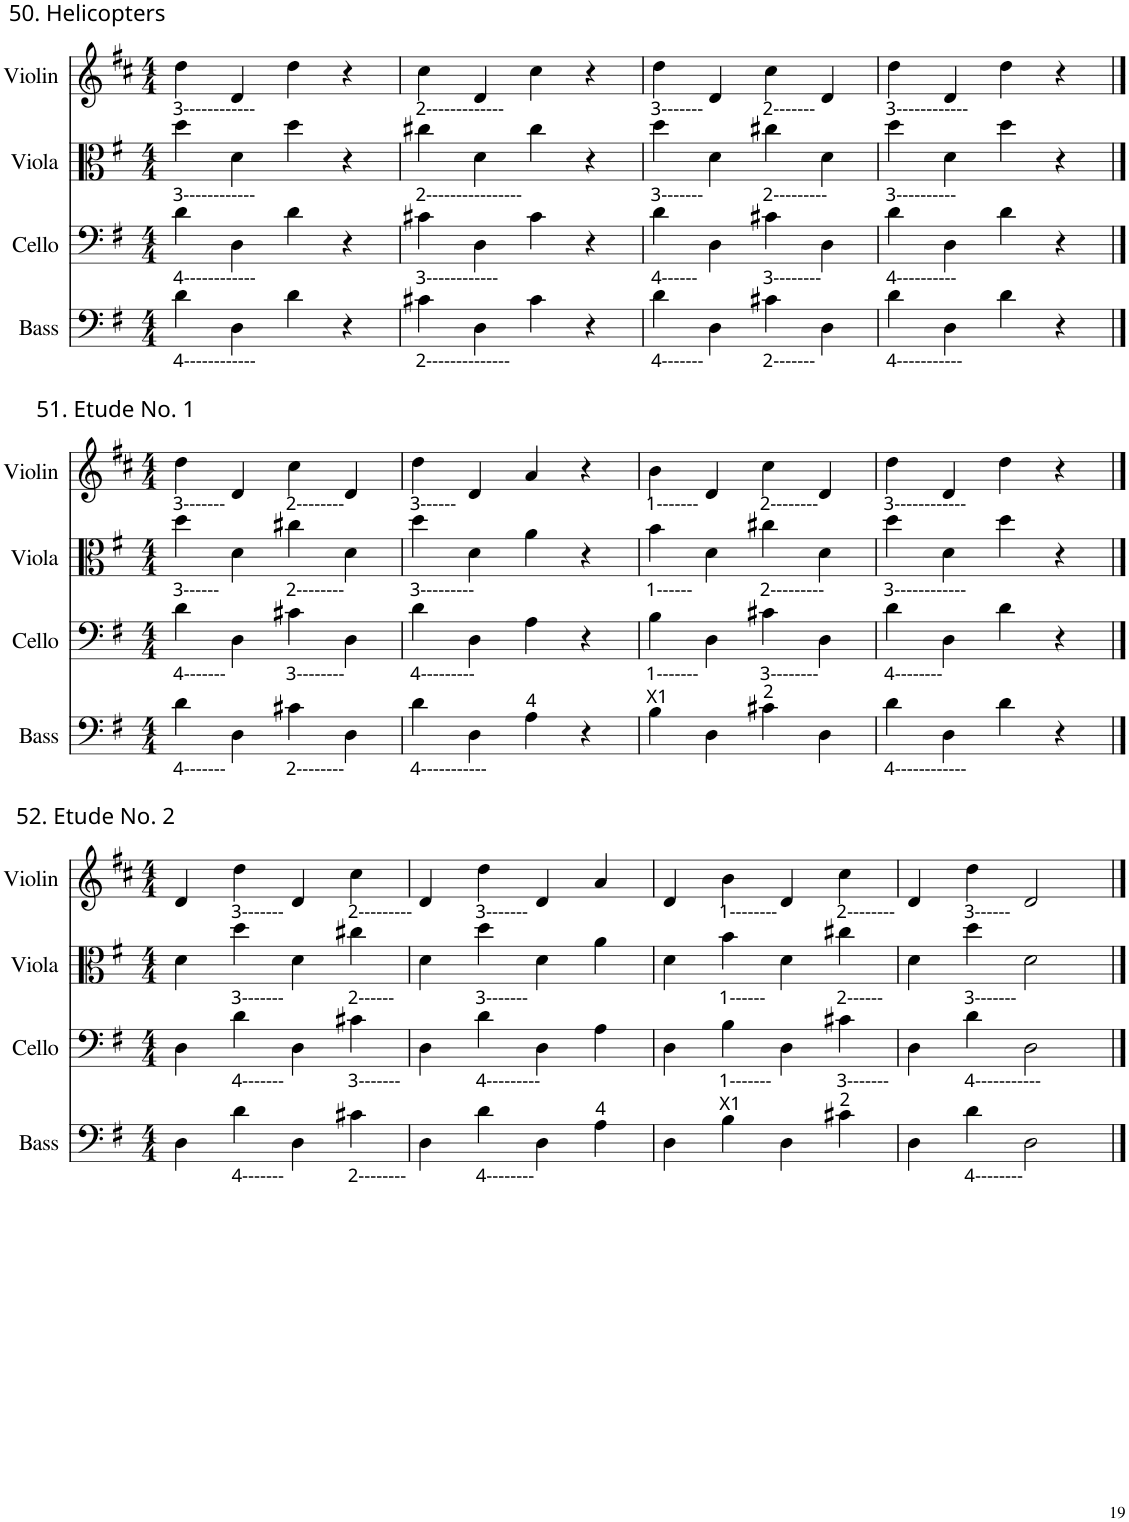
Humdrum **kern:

**kern	**kern	**kern	**kern
*part4	*part3	*part2	*part1
*staff4	*staff3	*staff2	*staff1
*I"Bass	*I"Cello	*I"Viola	*I"Violin
*I'Bass	*I'Cello	*I'Vla.	*I'Violin
!!LO:PB:g=z
*clefF4	*clefF4	*clefC3	*clefG2
*Trd7c12	*	*	*
*k[f#]	*k[f#]	*k[f#]	*k[f#c#]
*M4/4	*M4/4	*M4/4	*M4/4
=1	=1	=1	=1
!	!	!	!LO:TX:a:t=50. Helicopters
!	!	!	!LO:TX:b:t=3------------
!	!	!LO:TX:b:t=3------------	!
!	!LO:TX:b:t=4------------	!	!
!LO:TX:b:t=4------------	!	!	!
4d\	4d\	4dd\	4dd\
4D\	4D\	4d\	4d/
4d\	4d\	4dd\	4dd\
4r	4r	4r	4r
=2	=2	=2	=2
!	!	!	!LO:TX:b:t=2-------------
!	!	!LO:TX:b:t=2----------------	!
!	!LO:TX:b:t=3------------	!	!
!LO:TX:b:t=2--------------	!	!	!
4c#X\	4c#X\	4cc#X\	4cc#\
4D\	4D\	4d\	4d/
4c#\	4c#\	4cc#\	4cc#\
4r	4r	4r	4r
=3	=3	=3	=3
!	!	!	!LO:TX:b:t=3-------
!	!	!LO:TX:b:t=3-------	!
!	!LO:TX:b:t=4------	!	!
!LO:TX:b:t=4-------	!	!	!
4d\	4d\	4dd\	4dd\
4D\	4D\	4d\	4d/
!	!	!	!LO:TX:b:t=2-------
!	!	!LO:TX:b:t=2---------	!
!	!LO:TX:b:t=3--------	!	!
!LO:TX:b:t=2-------	!	!	!
4c#X\	4c#X\	4cc#X\	4cc#\
4D\	4D\	4d\	4d/
=4	=4	=4	=4
!	!	!	!LO:TX:b:t=3------------
!	!	!LO:TX:b:t=3----------	!
!	!LO:TX:b:t=4----------	!	!
!LO:TX:b:t=4-----------	!	!	!
4d\	4d\	4dd\	4dd\
4D\	4D\	4d\	4d/
4d\	4d\	4dd\	4dd\
4r	4r	4r	4r
!!LO:LB:g=z
==1	==1	==1	==1
*M4/4	*M4/4	*M4/4	*M4/4
!	!	!	!LO:TX:a:t=51. Etude No. 1
!	!	!	!LO:TX:b:t=3-------
!	!	!LO:TX:b:t=3------	!
!	!LO:TX:b:t=4-------	!	!
!LO:TX:b:t=4-------	!	!	!
4d\	4d\	4dd\	4dd\
4D\	4D\	4d\	4d/
!	!	!	!LO:TX:b:t=2--------
!	!	!LO:TX:b:t=2--------	!
!	!LO:TX:b:t=3--------	!	!
!LO:TX:b:t=2--------	!	!	!
4c#X\	4c#X\	4cc#X\	4cc#\
4D\	4D\	4d\	4d/
=2	=2	=2	=2
!	!	!	!LO:TX:b:t=3------
!	!	!LO:TX:b:t=3---------	!
!	!LO:TX:b:t=4---------	!	!
!LO:TX:b:t=4-----------	!	!	!
4d\	4d\	4dd\	4dd\
4D\	4D\	4d\	4d/
4A\	4A\	4a\	4a/
4r	4r	4r	4r
=3	=3	=3	=3
!	!	!	!LO:TX:b:t=1-------
!	!	!LO:TX:b:t=1------	!
!	!LO:TX:b:t=1-------	!	!
4B\	4B\	4b\	4b\
4D\	4D\	4d\	4d/
!	!	!	!LO:TX:b:t=2--------
!	!	!LO:TX:b:t=2---------	!
!	!LO:TX:b:t=3--------	!	!
4c#X\	4c#X\	4cc#X\	4cc#\
4D\	4D\	4d\	4d/
=4	=4	=4	=4
!	!	!	!LO:TX:b:t=3------------
!	!	!LO:TX:b:t=3------------	!
!	!LO:TX:b:t=4--------	!	!
!LO:TX:b:t=4------------	!	!	!
4d\	4d\	4dd\	4dd\
4D\	4D\	4d\	4d/
4d\	4d\	4dd\	4dd\
4r	4r	4r	4r
!!LO:LB:g=z
==1	==1	==1	==1
*M4/4	*M4/4	*M4/4	*M4/4
!	!	!	!LO:TX:a:t=52. Etude No. 2
4D\	4D\	4d\	4d/
!	!	!	!LO:TX:b:t=3-------
!	!	!LO:TX:b:t=3-------	!
!	!LO:TX:b:t=4-------	!	!
!LO:TX:b:t=4-------	!	!	!
4d\	4d\	4dd\	4dd\
4D\	4D\	4d\	4d/
!	!	!	!LO:TX:b:t=2---------
!	!	!LO:TX:b:t=2------	!
!	!LO:TX:b:t=3-------	!	!
!LO:TX:b:t=2--------	!	!	!
4c#X\	4c#X\	4cc#X\	4cc#\
=2	=2	=2	=2
4D\	4D\	4d\	4d/
!	!	!	!LO:TX:b:t=3-------
!	!	!LO:TX:b:t=3-------	!
!	!LO:TX:b:t=4---------	!	!
!LO:TX:b:t=4--------	!	!	!
4d\	4d\	4dd\	4dd\
4D\	4D\	4d\	4d/
4A\	4A\	4a\	4a/
=3	=3	=3	=3
4D\	4D\	4d\	4d/
!	!	!	!LO:TX:b:t=1--------
!	!	!LO:TX:b:t=1------	!
!	!LO:TX:b:t=1-------	!	!
4B\	4B\	4b\	4b\
4D\	4D\	4d\	4d/
!	!	!	!LO:TX:b:t=2--------
!	!	!LO:TX:b:t=2------	!
!	!LO:TX:b:t=3-------	!	!
4c#X\	4c#X\	4cc#X\	4cc#\
=4	=4	=4	=4
4D\	4D\	4d\	4d/
!	!	!	!LO:TX:b:t=3------
!	!	!LO:TX:b:t=3-------	!
!	!LO:TX:b:t=4-----------	!	!
!LO:TX:b:t=4--------	!	!	!
4d\	4d\	4dd\	4dd\
2D\	2D\	2d\	2d/
==	==	==	==
*-	*-	*-	*-
